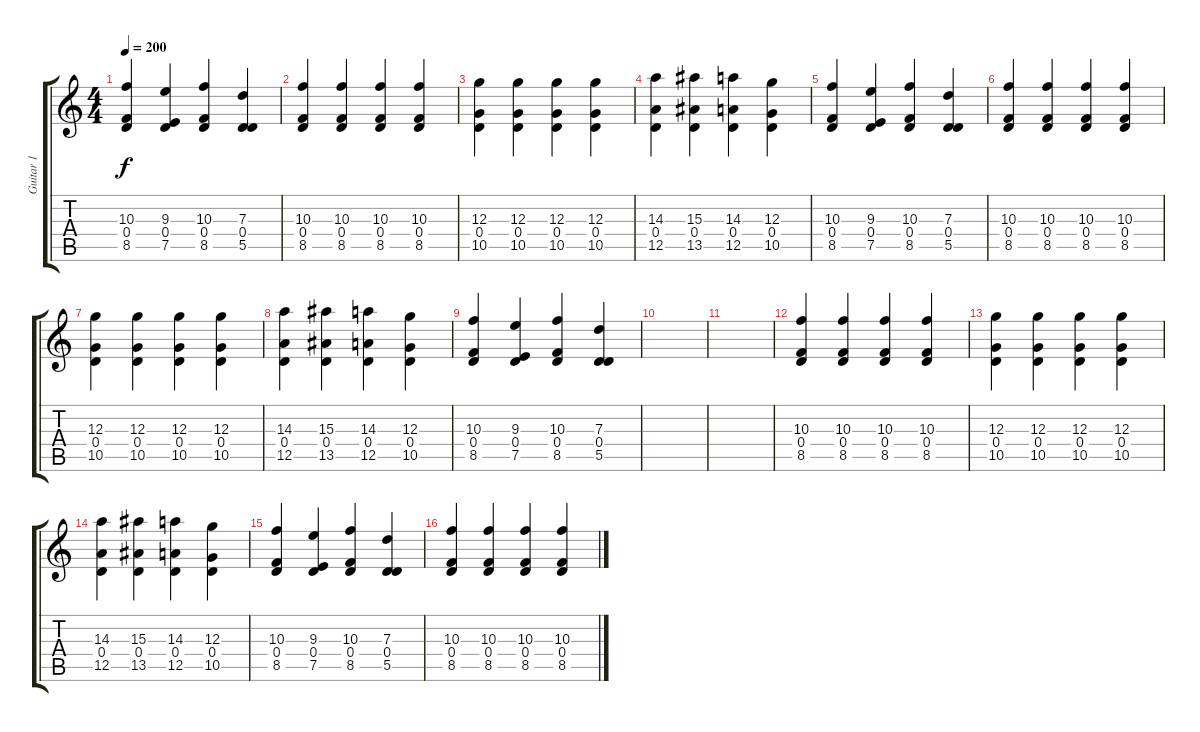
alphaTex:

\track ("Guitar 1" "Guitar 1") {instrument overdrivenguitar}
\staff {score tabs}
\tuning (E4 B3 G3 D3 A2 E2) {hide}
\ts (4 4)
\tempo 200
\clef g2
\ks c
(10.3 0.4 8.5).4{dy f} (9.3 0.4 7.5).4 (10.3 0.4 8.5).4 (7.3 0.4 5.5).4 |
(10.3 0.4 8.5).4{volume 13} (10.3 0.4 8.5).4 (10.3 0.4 8.5).4 (10.3 0.4 8.5).4 |
(12.3 0.4 10.5).4 (12.3 0.4 10.5).4 (12.3 0.4 10.5).4 (12.3 0.4 10.5).4 |
(14.3 0.4 12.5).4 (15.3 0.4 13.5).4 (14.3 0.4 12.5).4 (12.3 0.4 10.5).4 |
(10.3 0.4 8.5).4 (9.3 0.4 7.5).4 (10.3 0.4 8.5).4 (7.3 0.4 5.5).4 |
(10.3 0.4 8.5).4 (10.3 0.4 8.5).4 (10.3 0.4 8.5).4 (10.3 0.4 8.5).4 |
(12.3 0.4 10.5).4 (12.3 0.4 10.5).4 (12.3 0.4 10.5).4 (12.3 0.4 10.5).4 |
(14.3 0.4 12.5).4 (15.3 0.4 13.5).4 (14.3 0.4 12.5).4 (12.3 0.4 10.5).4 |
(10.3 0.4 8.5).4 (9.3 0.4 7.5).4 (10.3 0.4 8.5).4 (7.3 0.4 5.5).4 |
|
|
(10.3 0.4 8.5).4{volume 13} (10.3 0.4 8.5).4 (10.3 0.4 8.5).4 (10.3 0.4 8.5).4 |
(12.3 0.4 10.5).4 (12.3 0.4 10.5).4 (12.3 0.4 10.5).4 (12.3 0.4 10.5).4 |
(14.3 0.4 12.5).4 (15.3 0.4 13.5).4 (14.3 0.4 12.5).4 (12.3 0.4 10.5).4 |
(10.3 0.4 8.5).4 (9.3 0.4 7.5).4 (10.3 0.4 8.5).4 (7.3 0.4 5.5).4 |
(10.3 0.4 8.5).4 (10.3 0.4 8.5).4 (10.3 0.4 8.5).4 (10.3 0.4 8.5).4
